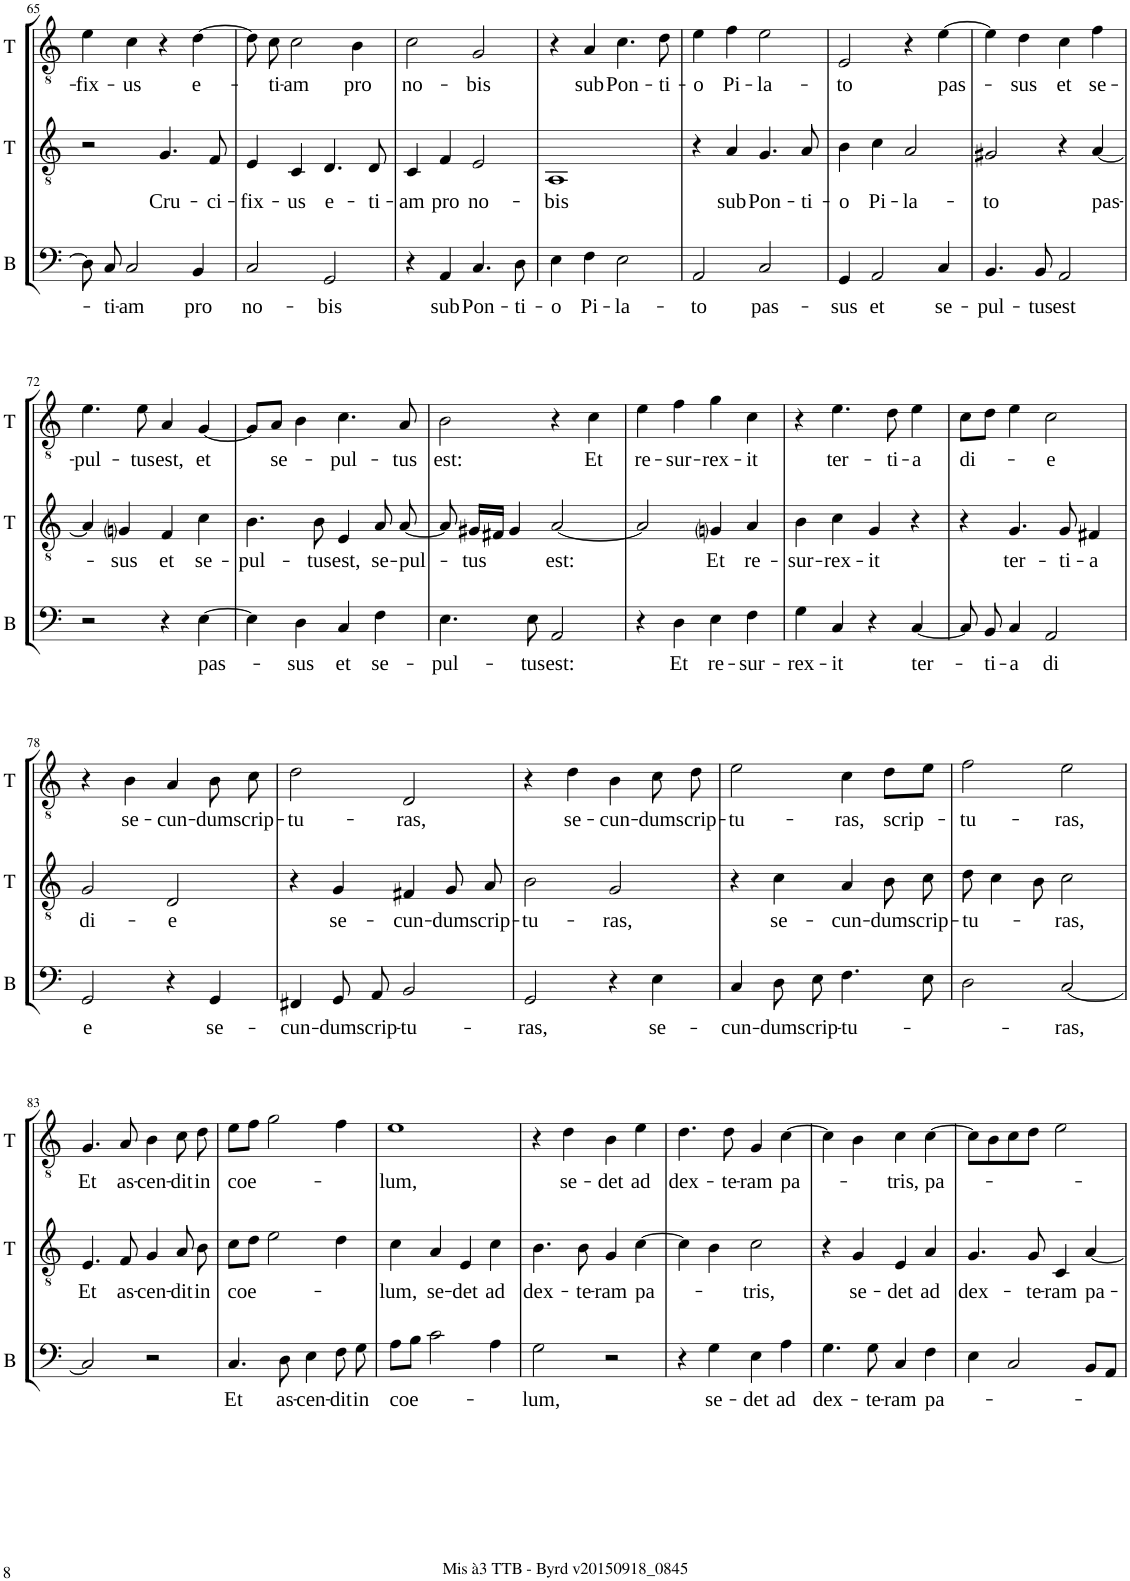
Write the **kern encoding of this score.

**kern	**text	**kern	**text	**kern	**text
*part3	*part3	*part2	*part2	*part1	*part1
*staff3	*staff3	*staff2	*staff2	*staff1	*staff1
*I"B	*	*I"T	*	*I"T	*
*I'B	*	*I'T	*	*I'T	*
!!LO:PB:g=z
*clefF4	*	*clefGv2	*	*clefGv2	*
*k[]	*	*k[]	*	*k[]	*
*M2/2	*	*M2/2	*	*M2/2	*
*met(c|)	*	*met(c|)	*	*met(c|)	*
=65	=65	=65	=65	=65	=65
!	!	!	!	!	!LO:LY:b
8D\]	.	2r	.	4e\	-fix-
!	!LO:LY:b	!	!	!	!
8C/	-ti-	.	.	.	.
!	!LO:LY:b	!	!	!	!LO:LY:b
2C/	-am	.	.	4c\	-us
!	!	!	!LO:LY:b	!	!
.	.	4.G/	Cru-	4r	.
!	!LO:LY:b	!	!	!	!LO:LY:b
4BB/	pro	.	.	[4d\	e-
!	!	!	!LO:LY:b	!	!
.	.	8F/	-ci-	.	.
=66	=66	=66	=66	=66	=66
!	!LO:LY:b	!	!LO:LY:b	!	!
2C/	no-	4E/	-fix-	8d\]	.
!	!	!	!	!	!LO:LY:b
.	.	.	.	8c\	-ti-
!	!	!	!LO:LY:b	!	!LO:LY:b
.	.	4C/	-us	2c\	-am
!	!LO:LY:b	!	!LO:LY:b	!	!
2GG/	-bis	4.D/	e-	.	.
!	!	!	!	!	!LO:LY:b
.	.	.	.	4B\	pro
!	!	!	!LO:LY:b	!	!
.	.	8D/	-ti-	.	.
=67	=67	=67	=67	=67	=67
!	!	!	!LO:LY:b	!	!LO:LY:b
4r	.	4C/	-am	2c\	no-
!	!LO:LY:b	!	!LO:LY:b	!	!
4AA/	sub	4F/	pro	.	.
!	!LO:LY:b	!	!LO:LY:b	!	!LO:LY:b
4.C/	Pon-	2E/	no-	2G/	-bis
!	!LO:LY:b	!	!	!	!
8D\	-ti-	.	.	.	.
=68	=68	=68	=68	=68	=68
!	!LO:LY:b	!	!LO:LY:b	!	!
4E\	-o	1AA	-bis	4r	.
!	!LO:LY:b	!	!	!	!LO:LY:b
4F\	Pi-	.	.	4A/	sub
!	!LO:LY:b	!	!	!	!LO:LY:b
2E\	-la-	.	.	4.c\	Pon-
!	!	!	!	!	!LO:LY:b
.	.	.	.	8d\	-ti-
=69	=69	=69	=69	=69	=69
!	!LO:LY:b	!	!	!	!LO:LY:b
2AA/	-to	4r	.	4e\	-o
!	!	!	!LO:LY:b	!	!LO:LY:b
.	.	4A/	sub	4f\	Pi-
!	!LO:LY:b	!	!LO:LY:b	!	!LO:LY:b
2C/	pas-	4.G/	Pon-	2e\	-la-
!	!	!	!LO:LY:b	!	!
.	.	8A/	-ti-	.	.
=70	=70	=70	=70	=70	=70
!	!LO:LY:b	!	!LO:LY:b	!	!LO:LY:b
4GG/	-sus	4B\	-o	2E/	-to
!	!LO:LY:b	!	!LO:LY:b	!	!
2AA/	et	4c\	Pi-	.	.
!	!	!	!LO:LY:b	!	!
.	.	2A/	-la-	4r	.
!	!LO:LY:b	!	!	!	!LO:LY:b
4C/	se-	.	.	[4e\	pas-
=71	=71	=71	=71	=71	=71
!	!LO:LY:b	!	!LO:LY:b	!	!
4.BB/	-pul-	2G#X/	-to	4e\]	.
!	!	!	!	!	!LO:LY:b
.	.	.	.	4d\	-sus
!	!LO:LY:b	!	!	!	!
8BB/	-tus	.	.	.	.
!	!LO:LY:b	!	!	!	!LO:LY:b
2AA/	est	4r	.	4c\	et
!	!	!	!LO:LY:b	!	!LO:LY:b
.	.	[4A/	pas-	4f\	se-
!!LO:LB:g=z
=72	=72	=72	=72	=72	=72
!	!	!	!	!	!LO:LY:b
2r	.	4A/]	.	4.e\	-pul-
!	!	!	!LO:LY:b	!	!
.	.	4Gni/	-sus	.	.
!	!	!	!	!	!LO:LY:b
.	.	.	.	8e\	-tus
!	!	!	!LO:LY:b	!	!LO:LY:b
4r	.	4F/	et	4A/	est,
!	!LO:LY:b	!	!LO:LY:b	!	!LO:LY:b
[4E\	pas-	4c\	se-	[4G/	et
=73	=73	=73	=73	=73	=73
!	!	!	!LO:LY:b	!	!
4E\]	.	4.B\	-pul-	8G/L]	.
!	!	!	!	!	!LO:LY:b
.	.	.	.	8A/J	se-
!	!LO:LY:b	!	!	!	!
4D\	-sus	.	.	4B\	.
!	!	!	!LO:LY:b	!	!
.	.	8B\	-tus	.	.
!	!LO:LY:b	!	!LO:LY:b	!	!LO:LY:b
4C/	et	4E/	est,	4.c\	-pul-
!	!LO:LY:b	!	!LO:LY:b	!	!
4F\	se-	8A/	se-	.	.
!	!	!	!LO:LY:b	!	!LO:LY:b
.	.	[8A/	-pul-	8A/	-tus
=74	=74	=74	=74	=74	=74
!	!LO:LY:b	!	!	!	!LO:LY:b
4.E\	-pul-	8A/]	.	2B\	est:
!	!	!	!LO:LY:b	!	!
.	.	16G#X/LL	-tus	.	.
.	.	16F#X/JJ	.	.	.
.	.	4G#/	.	.	.
!	!LO:LY:b	!	!	!	!
8E\	-tus	.	.	.	.
!	!LO:LY:b	!	!LO:LY:b	!	!
2AA/	est:	[2A/	est:	4r	.
!	!	!	!	!	!LO:LY:b
.	.	.	.	4c\	Et
=75	=75	=75	=75	=75	=75
!	!	!	!	!	!LO:LY:b
4r	.	2A/]	.	4e\	re-
!	!LO:LY:b	!	!	!	!LO:LY:b
4D\	Et	.	.	4f\	-sur-
!	!LO:LY:b	!	!LO:LY:b	!	!LO:LY:b
4E\	re-	4Gni/	Et	4g\	-rex-
!	!LO:LY:b	!	!LO:LY:b	!	!LO:LY:b
4F\	-sur-	4A/	re-	4c\	-it
=76	=76	=76	=76	=76	=76
!	!LO:LY:b	!	!LO:LY:b	!	!
4G\	-rex-	4B\	-sur-	4r	.
!	!LO:LY:b	!	!LO:LY:b	!	!LO:LY:b
4C/	-it	4c\	-rex-	4.e\	ter-
!	!	!	!LO:LY:b	!	!
4r	.	4G/	-it	.	.
!	!	!	!	!	!LO:LY:b
.	.	.	.	8d\	-ti-
!	!LO:LY:b	!	!	!	!LO:LY:b
[4C/	ter-	4r	.	4e\	-a
=77	=77	=77	=77	=77	=77
!	!	!	!	!	!LO:LY:b
8C/]	.	4r	.	8c\L	di-
!	!LO:LY:b	!	!	!	!
8BB/	-ti-	.	.	8d\J	.
!	!LO:LY:b	!	!LO:LY:b	!	!
4C/	-a	4.G/	ter-	4e\	.
!	!LO:LY:b	!	!	!	!LO:LY:b
2AA/	di	.	.	2c\	-e
!	!	!	!LO:LY:b	!	!
.	.	8G/	-ti-	.	.
!	!	!	!LO:LY:b	!	!
.	.	4F#X/	-a	.	.
!!LO:LB:g=z
=78	=78	=78	=78	=78	=78
!	!LO:LY:b	!	!LO:LY:b	!	!
2GG/	e	2G/	di-	4r	.
!	!	!	!	!	!LO:LY:b
.	.	.	.	4B\	se-
!	!	!	!LO:LY:b	!	!LO:LY:b
4r	.	2D/	-e	4A/	-cun-
!	!LO:LY:b	!	!	!	!LO:LY:b
4GG/	se-	.	.	8B\	-dum
!	!	!	!	!	!LO:LY:b
.	.	.	.	8c\	scrip-
=79	=79	=79	=79	=79	=79
!	!LO:LY:b	!	!	!	!LO:LY:b
4FF#X/	-cun-	4r	.	2d\	-tu-
!	!LO:LY:b	!	!LO:LY:b	!	!
8GG/	-dum	4G/	se-	.	.
!	!LO:LY:b	!	!	!	!
8AA/	scrip-	.	.	.	.
!	!LO:LY:b	!	!LO:LY:b	!	!LO:LY:b
2BB/	-tu-	4F#X/	-cun-	2D/	-ras,
!	!	!	!LO:LY:b	!	!
.	.	8G/	-dum	.	.
!	!	!	!LO:LY:b	!	!
.	.	8A/	scrip-	.	.
=80	=80	=80	=80	=80	=80
!	!LO:LY:b	!	!LO:LY:b	!	!
2GG/	-ras,	2B\	-tu-	4r	.
!	!	!	!	!	!LO:LY:b
.	.	.	.	4d\	se-
!	!	!	!LO:LY:b	!	!LO:LY:b
4r	.	2G/	-ras,	4B\	-cun-
!	!LO:LY:b	!	!	!	!LO:LY:b
4E\	se-	.	.	8c\	-dum
!	!	!	!	!	!LO:LY:b
.	.	.	.	8d\	scrip-
=81	=81	=81	=81	=81	=81
!	!LO:LY:b	!	!	!	!LO:LY:b
4C/	-cun-	4r	.	2e\	-tu-
!	!LO:LY:b	!	!LO:LY:b	!	!
8D\	-dum	4c\	se-	.	.
!	!LO:LY:b	!	!	!	!
8E\	scrip-	.	.	.	.
!	!LO:LY:b	!	!LO:LY:b	!	!LO:LY:b
4.F\	-tu-	4A/	-cun-	4c\	-ras,
!	!	!	!LO:LY:b	!	!LO:LY:b
.	.	8B\	-dum	8d\L	scrip-
!	!	!	!LO:LY:b	!	!
8E\	.	8c\	scrip-	8e\J	.
=82	=82	=82	=82	=82	=82
!	!	!	!LO:LY:b	!	!LO:LY:b
2D\	.	8d\	-tu-	2f\	-tu-
.	.	4c\	.	.	.
.	.	8B\	.	.	.
!	!LO:LY:b	!	!LO:LY:b	!	!LO:LY:b
[2C/	-ras,	2c\	-ras,	2e\	-ras,
!!LO:LB:g=z
=83	=83	=83	=83	=83	=83
!	!	!	!LO:LY:b	!	!LO:LY:b
2C/]	.	4.E/	Et	4.G/	Et
!	!	!	!LO:LY:b	!	!LO:LY:b
.	.	8F/	as-	8A/	as-
!	!	!	!LO:LY:b	!	!LO:LY:b
2r	.	4G/	-cen-	4B\	-cen-
!	!	!	!LO:LY:b	!	!LO:LY:b
.	.	8A/	-dit	8c\	-dit
!	!	!	!LO:LY:b	!	!LO:LY:b
.	.	8B\	in	8d\	in
=84	=84	=84	=84	=84	=84
!	!LO:LY:b	!	!LO:LY:b	!	!LO:LY:b
4.C/	Et	8c\L	coe-	8e\L	coe-
.	.	8d\J	.	8f\J	.
.	.	2e\	.	2g\	.
!	!LO:LY:b	!	!	!	!
8D\	as-	.	.	.	.
!	!LO:LY:b	!	!	!	!
4E\	-cen-	.	.	.	.
!	!LO:LY:b	!	!	!	!
8F\	-dit	4d\	.	4f\	.
!	!LO:LY:b	!	!	!	!
8G\	in	.	.	.	.
=85	=85	=85	=85	=85	=85
!	!LO:LY:b	!	!LO:LY:b	!	!LO:LY:b
8A\L	coe-	4c\	-lum,	1e	-lum,
8B\J	.	.	.	.	.
!	!	!	!LO:LY:b	!	!
2c\	.	4A/	se-	.	.
!	!	!	!LO:LY:b	!	!
.	.	4E/	-det	.	.
!	!	!	!LO:LY:b	!	!
4A\	.	4c\	ad	.	.
=86	=86	=86	=86	=86	=86
!	!LO:LY:b	!	!LO:LY:b	!	!
2G\	-lum,	4.B\	dex-	4r	.
!	!	!	!	!	!LO:LY:b
.	.	.	.	4d\	se-
!	!	!	!LO:LY:b	!	!
.	.	8B\	-te-	.	.
!	!	!	!LO:LY:b	!	!LO:LY:b
2r	.	4G/	-ram	4B\	-det
!	!	!	!LO:LY:b	!	!LO:LY:b
.	.	[4c\	pa-	4e\	ad
=87	=87	=87	=87	=87	=87
!	!	!	!	!	!LO:LY:b
4r	.	4c\]	.	4.d\	dex-
!	!LO:LY:b	!	!	!	!
4G\	se-	4B\	.	.	.
!	!	!	!	!	!LO:LY:b
.	.	.	.	8d\	-te-
!	!LO:LY:b	!	!LO:LY:b	!	!LO:LY:b
4E\	-det	2c\	-tris,	4G/	-ram
!	!LO:LY:b	!	!	!	!LO:LY:b
4A\	ad	.	.	[4c\	pa-
=88	=88	=88	=88	=88	=88
!	!LO:LY:b	!	!	!	!
4.G\	dex-	4r	.	4c\]	.
!	!	!	!LO:LY:b	!	!
.	.	4G/	se-	4B\	.
!	!LO:LY:b	!	!	!	!
8G\	-te-	.	.	.	.
!	!LO:LY:b	!	!LO:LY:b	!	!LO:LY:b
4C/	-ram	4E/	-det	4c\	-tris,
!	!LO:LY:b	!	!LO:LY:b	!	!LO:LY:b
4F\	pa-	4A/	ad	[4c\	pa-
=89	=89	=89	=89	=89	=89
!	!	!	!LO:LY:b	!	!
4E\	.	4.G/	dex-	8c\L]	.
.	.	.	.	8B\	.
2C/	.	.	.	8c\	.
!	!	!	!LO:LY:b	!	!
.	.	8G/	-te-	8d\J	.
!	!	!	!LO:LY:b	!	!
.	.	4C/	-ram	2e\	.
!	!	!	!LO:LY:b	!	!
8BB/L	.	[4A/	pa-	.	.
8AA/J	.	.	.	.	.
=	=	=	=	=	=
*-	*-	*-	*-	*-	*-
